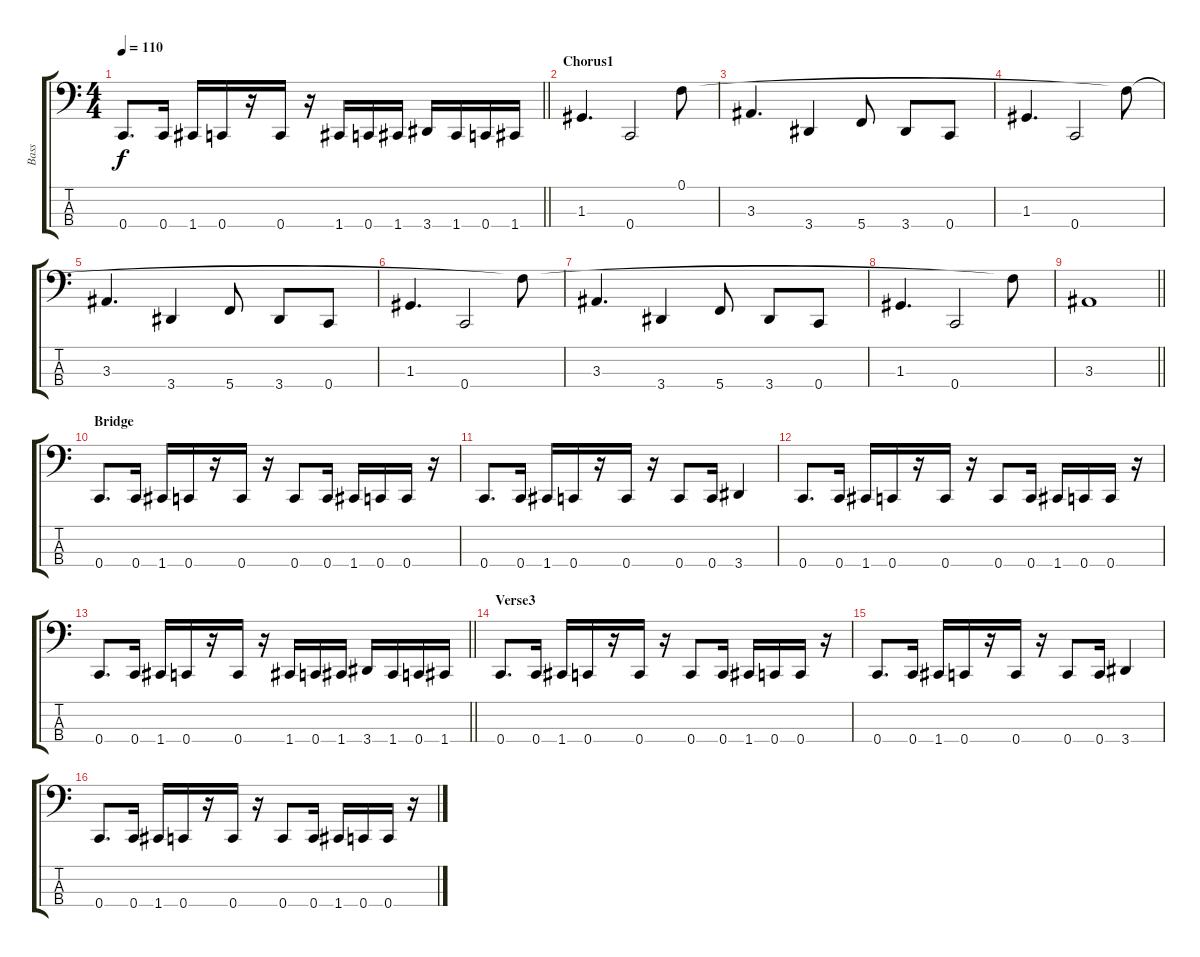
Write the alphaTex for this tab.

\track ("Bass" "Bass") {instrument electricbasspick}
\staff {score tabs}
\tuning (F2 C2 G1 C1) {hide}
\ts (4 4)
\tempo 110
\clef f4
\barLineRight lightlight
\ks c
0.4.8{d dy f} 0.4.16 1.4.16 0.4.16 r.16 0.4.16 r.16 1.4.16 0.4.16 1.4.16 3.4.16 1.4.16 0.4.16 1.4.16 |
\section ("" "Chorus1")
1.3.4{d} 0.4.2 0.1.8 |
3.3.4{d} 3.4.4 5.4.8 3.4.8 0.4.8 |
1.3.4{d} 0.4.2 0.1{t}.8 |
3.3.4{d} 3.4.4 5.4.8 3.4.8 0.4.8 |
1.3.4{d} 0.4.2 0.1{t}.8 |
3.3.4{d} 3.4.4 5.4.8 3.4.8 0.4.8 |
1.3.4{d} 0.4.2 0.1{t}.8 |
\barLineRight lightlight
3.3.1 |
\section ("" "Bridge")
0.4.8{d} 0.4.16 1.4.16 0.4.16 r.16 0.4.16 r.16 0.4.8 0.4.16 1.4.16 0.4.16 0.4.16 r.16 |
0.4.8{d} 0.4.16 1.4.16 0.4.16 r.16 0.4.16 r.16 0.4.8 0.4.16 3.4.4 |
0.4.8{d} 0.4.16 1.4.16 0.4.16 r.16 0.4.16 r.16 0.4.8 0.4.16 1.4.16 0.4.16 0.4.16 r.16 |
\barLineRight lightlight
0.4.8{d} 0.4.16 1.4.16 0.4.16 r.16 0.4.16 r.16 1.4.16 0.4.16 1.4.16 3.4.16 1.4.16 0.4.16 1.4.16 |
\section ("" "Verse3")
0.4.8{d} 0.4.16 1.4.16 0.4.16 r.16 0.4.16 r.16 0.4.8 0.4.16 1.4.16 0.4.16 0.4.16 r.16 |
0.4.8{d} 0.4.16 1.4.16 0.4.16 r.16 0.4.16 r.16 0.4.8 0.4.16 3.4.4 |
0.4.8{d} 0.4.16 1.4.16 0.4.16 r.16 0.4.16 r.16 0.4.8 0.4.16 1.4.16 0.4.16 0.4.16 r.16
